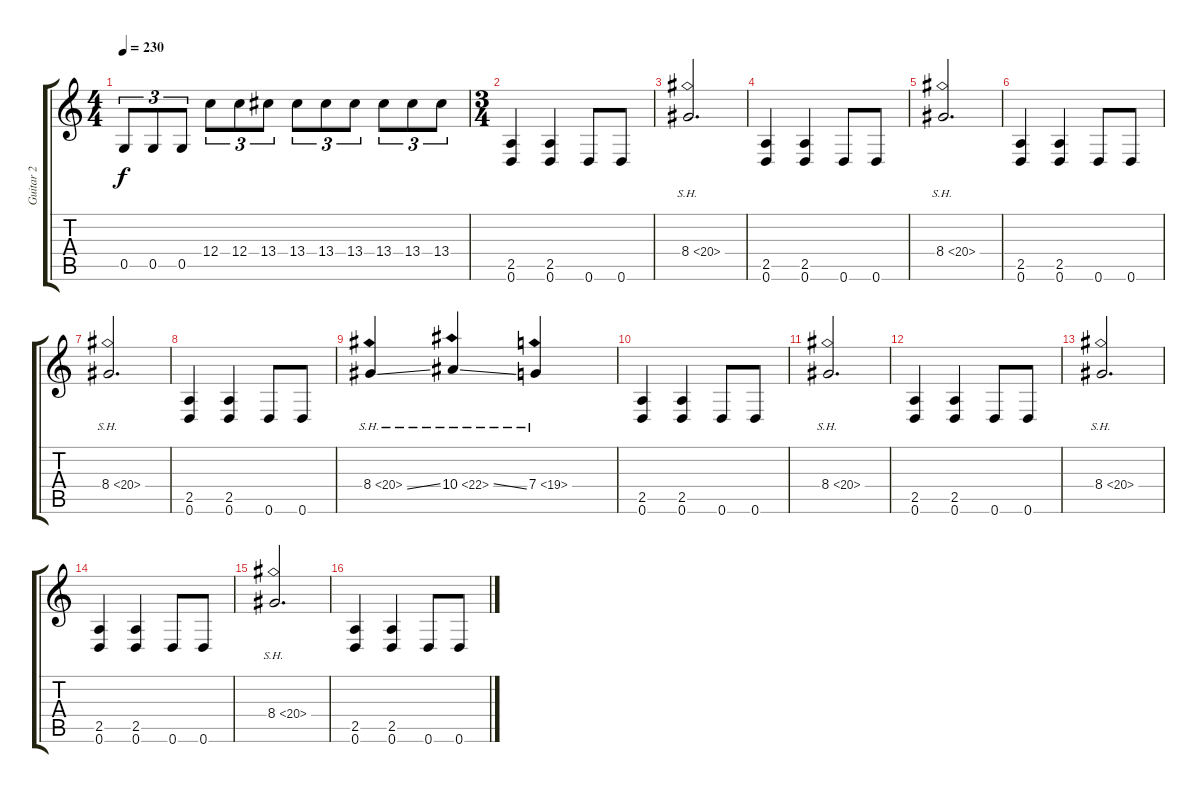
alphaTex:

\track ("Guitar 2" "Guitar 2") {instrument overdrivenguitar}
\staff {score tabs}
\tuning (D4 A3 F3 C3 G2 D2) {hide}
\ts (4 4)
\tempo 230
\clef g2
\ks c
0.5.8{tu (3 2) dy f} 0.5.8{tu (3 2)} 0.5.8{tu (3 2)} 12.4.8{tu (3 2)} 12.4.8{tu (3 2)} 13.4.8{tu (3 2)} 13.4.8{tu (3 2)} 13.4.8{tu (3 2)} 13.4.8{tu (3 2)} 13.4.8{tu (3 2)} 13.4.8{tu (3 2)} 13.4.8{tu (3 2)} |
\ts (3 4)
(2.5 0.6).4 (2.5 0.6).4 0.6.8 0.6.8 |
8.4{sh 12}.2{d} |
(2.5 0.6).4 (2.5 0.6).4 0.6.8 0.6.8 |
8.4{sh 12}.2{d} |
(2.5 0.6).4 (2.5 0.6).4 0.6.8 0.6.8 |
8.4{sh 12}.2{d} |
(2.5 0.6).4 (2.5 0.6).4 0.6.8 0.6.8 |
8.4{sh 12 ss}.4 10.4{sh 12 ss}.4 7.4{sh 12}.4 |
(2.5 0.6).4 (2.5 0.6).4 0.6.8 0.6.8 |
8.4{sh 12}.2{d} |
(2.5 0.6).4 (2.5 0.6).4 0.6.8 0.6.8 |
8.4{sh 12}.2{d} |
(2.5 0.6).4 (2.5 0.6).4 0.6.8 0.6.8 |
8.4{sh 12}.2{d} |
(2.5 0.6).4 (2.5 0.6).4 0.6.8 0.6.8
